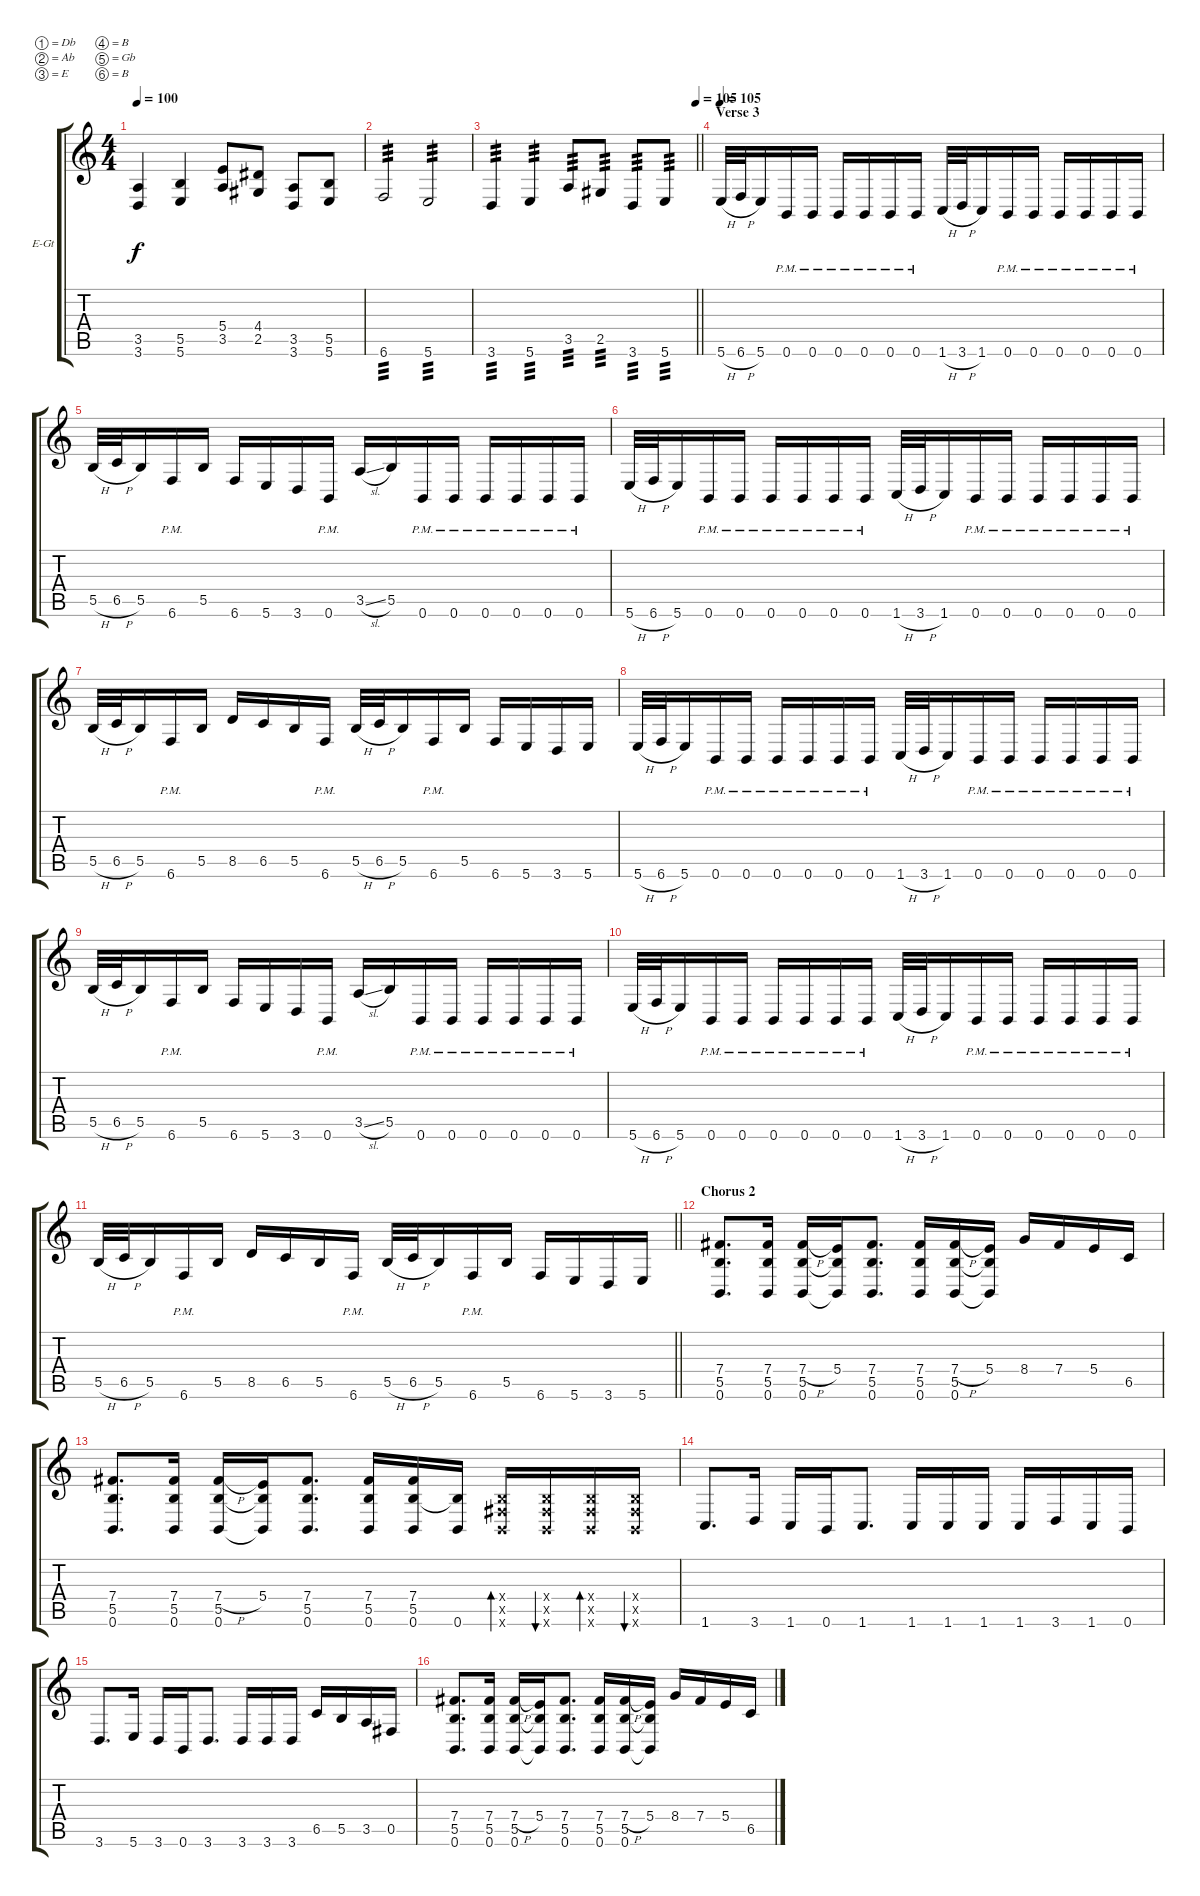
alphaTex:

\bracketExtendMode groupsimilarinstruments
\firstSystemTrackNameOrientation horizontal
\otherSystemsTrackNameOrientation horizontal
\track ("Jim Root (Guitar Rhythm)" "E-Gt") {instrument distortionguitar}
\staff {score tabs}
\tuning (Db4 Ab3 E3 B2 Gb2 B1)
\ts (4 4)
\tempo 100
\clef g2
\ks c
(3.5 3.6).4{dy f} (5.5 5.6).4 (5.4 3.5).8 (4.4 2.5).8 (3.5 3.6).8 (5.5 5.6).8 |
6.6.2{tp 3} 5.6.2{tp 3} |
\tempo (105 1)
\barLineRight lightlight
3.6.4{tp 3} 5.6.4{tp 3} 3.5.8{tp 3} 2.5.8{tp 3} 3.6.8{tp 3} 5.6.8{tp 3} |
\section ("" "Verse 3")
\tempo 105
5.6{h}.32 6.6{h}.32 5.6.16 0.6{pm}.16 0.6{pm}.16 0.6{pm}.16 0.6{pm}.16 0.6{pm}.16 0.6{pm}.16 1.6{h}.32 3.6{h}.32 1.6.16 0.6{pm}.16 0.6{pm}.16 0.6{pm}.16 0.6{pm}.16 0.6{pm}.16 0.6{pm}.16 |
5.5{h}.32 6.5{h}.32 5.5.16 6.6{pm}.16 5.5.16 6.6.16 5.6.16 3.6.16 0.6{pm}.16 3.5{sl}.16 5.5.16 0.6{pm}.16 0.6{pm}.16 0.6{pm}.16 0.6{pm}.16 0.6{pm}.16 0.6{pm}.16 |
5.6{h}.32 6.6{h}.32 5.6.16 0.6{pm}.16 0.6{pm}.16 0.6{pm}.16 0.6{pm}.16 0.6{pm}.16 0.6{pm}.16 1.6{h}.32 3.6{h}.32 1.6.16 0.6{pm}.16 0.6{pm}.16 0.6{pm}.16 0.6{pm}.16 0.6{pm}.16 0.6{pm}.16 |
5.5{h}.32 6.5{h}.32 5.5.16 6.6{pm}.16 5.5.16 8.5.16 6.5.16 5.5.16 6.6{pm}.16 5.5{h}.32 6.5{h}.32 5.5.16 6.6{pm}.16 5.5.16 6.6.16 5.6.16 3.6.16 5.6.16 |
5.6{h}.32 6.6{h}.32 5.6.16 0.6{pm}.16 0.6{pm}.16 0.6{pm}.16 0.6{pm}.16 0.6{pm}.16 0.6{pm}.16 1.6{h}.32 3.6{h}.32 1.6.16 0.6{pm}.16 0.6{pm}.16 0.6{pm}.16 0.6{pm}.16 0.6{pm}.16 0.6{pm}.16 |
5.5{h}.32 6.5{h}.32 5.5.16 6.6{pm}.16 5.5.16 6.6.16 5.6.16 3.6.16 0.6{pm}.16 3.5{sl}.16 5.5.16 0.6{pm}.16 0.6{pm}.16 0.6{pm}.16 0.6{pm}.16 0.6{pm}.16 0.6{pm}.16 |
5.6{h}.32 6.6{h}.32 5.6.16 0.6{pm}.16 0.6{pm}.16 0.6{pm}.16 0.6{pm}.16 0.6{pm}.16 0.6{pm}.16 1.6{h}.32 3.6{h}.32 1.6.16 0.6{pm}.16 0.6{pm}.16 0.6{pm}.16 0.6{pm}.16 0.6{pm}.16 0.6{pm}.16 |
\barLineRight lightlight
5.5{h}.32 6.5{h}.32 5.5.16 6.6{pm}.16 5.5.16 8.5.16 6.5.16 5.5.16 6.6{pm}.16 5.5{h}.32 6.5{h}.32 5.5.16 6.6{pm}.16 5.5.16 6.6.16 5.6.16 3.6.16 5.6.16 |
\section ("" "Chorus 2")
(7.4 5.5 0.6).8{d} (7.4 5.5 0.6).16 (7.4{h} 5.5 0.6).16 (5.4 5.5{t} 0.6{t}).16 (7.4 5.5 0.6).8{d} (7.4 5.5 0.6).16 (7.4{h} 5.5 0.6).16 (5.4 5.5{t} 0.6{t}).16 8.4.16 7.4.16 5.4.16 6.5.16 |
(7.4 5.5 0.6).8{d} (7.4 5.5 0.6).16 (7.4{h} 5.5 0.6).16 (5.4 5.5{t} 0.6{t}).16 (7.4 5.5 0.6).8{d} (7.4 5.5 0.6).16 (7.4 5.5 0.6).16 (5.5{t} 0.6).16 (0.4{x} 0.5{x} 0.6{x}).16{bd 120} (0.4{x} 0.5{x} 0.6{x}).16{bu 120} (0.4{x} 0.5{x} 0.6{x}).16{bd 120} (0.4{x} 0.5{x} 0.6{x}).16{bu 120} |
1.6.8{d} 3.6.16 1.6.16 0.6.16 1.6.8{d} 1.6.16 1.6.16 1.6.16 1.6.16 3.6.16 1.6.16 0.6.16 |
3.6.8{d} 5.6.16 3.6.16 0.6.16 3.6.8{d} 3.6.16 3.6.16 3.6.16 6.5.16 5.5.16 3.5.16 0.5.16 |
(7.4 5.5 0.6).8{d} (7.4 5.5 0.6).16 (7.4{h} 5.5 0.6).16 (5.4 5.5{t} 0.6{t}).16 (7.4 5.5 0.6).8{d} (7.4 5.5 0.6).16 (7.4{h} 5.5 0.6).16 (5.4 5.5{t} 0.6{t}).16 8.4.16 7.4.16 5.4.16 6.5.16
